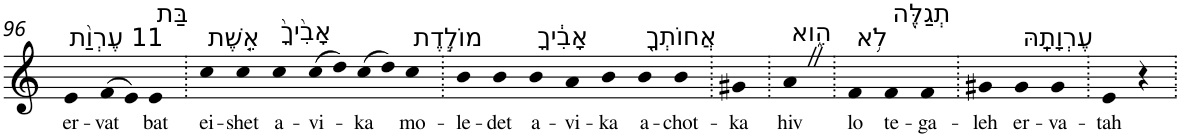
**kern	**text
*part1	*part1
*staff1	*staff1
*I"Piano	*
*I'Pno	*
!!LO:PB:g=z
*clefG2	*
*k[]	*
=96	=96
!LO:TX:a:t=11 עֶרְוַ֨ת	!
!	!LO:LY:b
4e	er-
!	!LO:LY:b
(>8f	-vat
8e)	.
!LO:TX:a:t=בַּת	!
!	!LO:LY:b
4e	bat
=97.	=97.
!LO:TX:a:t=אֵ֤שֶׁת	!
!	!LO:LY:b
4cc	ei-
!	!LO:LY:b
4cc	-shet
!LO:TX:a:t=אָבִ֙יךָ֙	!
!	!LO:LY:b
4cc	a-
!	!LO:LY:b
(>8cc	-vi-
8dd)	.
!	!LO:LY:b
(>8cc	-ka
8dd)	.
!LO:TX:a:t=מוֹלֶ֣דֶת	!
!	!LO:LY:b
4cc	mo-
=98.	=98.
!	!LO:LY:b
4b	-le-
!	!LO:LY:b
4b	-det
!LO:TX:a:t=אָבִ֔יךָ	!
!	!LO:LY:b
4b	a-
!	!LO:LY:b
4a	-vi-
!	!LO:LY:b
4b	-ka
!LO:TX:a:t=אֲחוֹתְךָ֖	!
!	!LO:LY:b
4b	a-
!	!LO:LY:b
4b	-chot-
=99.	=99.
!	!LO:LY:b
4g#X	-ka
=100.	=100.
!LO:TX:a:t=הִ֑וא	!
!	!LO:LY:b
4aZ	hiv
=101.	=101.
!LO:TX:a:t=לֹ֥א	!
!	!LO:LY:b
4f	lo
!LO:TX:a:t=תְגַלֶּ֖ה	!
!	!LO:LY:b
4f	te-
!	!LO:LY:b
4f	-ga-
=102.	=102.
!	!LO:LY:b
4g#X	-leh
!LO:TX:a:t=עֶרְוָתָֽהּ	!
!	!LO:LY:b
4g#	er-
!	!LO:LY:b
4g#	-va-
=103.	=103.
!	!LO:LY:b
4e	-tah
4r	.
=.	=.
*-	*-
